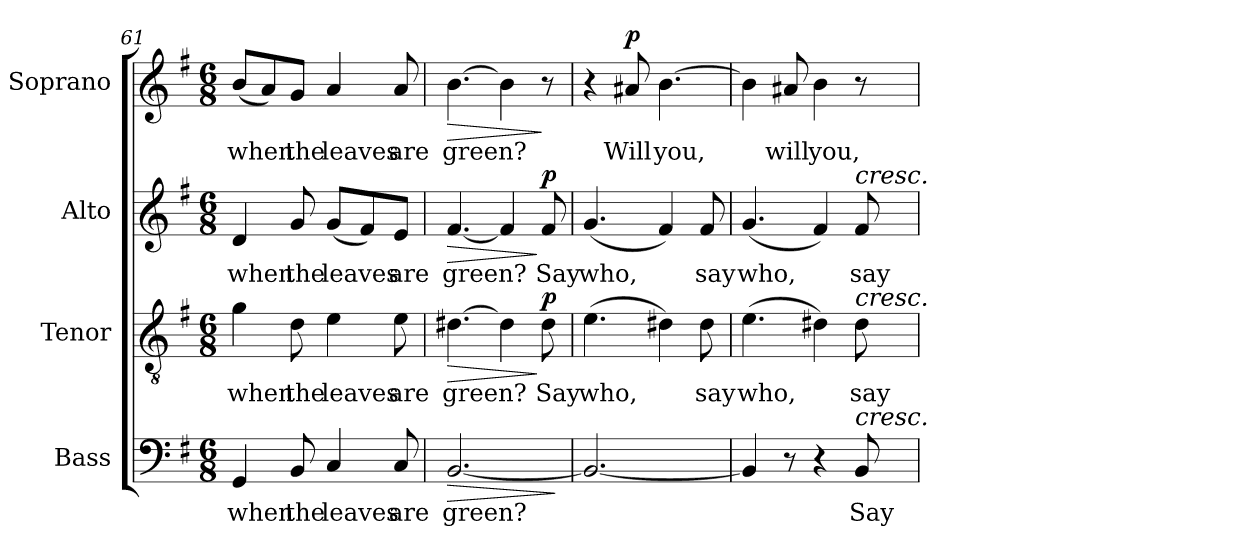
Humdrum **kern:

**kern	**text	**dynam	**kern	**text	**dynam	**kern	**text	**dynam	**kern	**text	**dynam
*part4	*part4	*part4	*part3	*part3	*part3	*part2	*part2	*part2	*part1	*part1	*part1
*staff4	*staff4	*staff4	*staff3	*staff3	*staff3	*staff2	*staff2	*staff2	*staff1	*staff1	*staff1
*I"Bass	*	*	*I"Tenor	*	*	*I"Alto	*	*	*I"Soprano	*	*
*I'B.	*	*	*I'T.	*	*	*I'A.	*	*	*I'S.	*	*
!!LO:PB:g=z
*clefF4	*	*	*clefGv2	*	*	*clefG2	*	*	*clefG2	*	*
*	*	*	*ITrd7c12	*	*	*	*	*	*	*	*
*k[f#]	*	*	*k[f#]	*	*	*k[f#]	*	*	*k[f#]	*	*
*G:	*	*	*G:	*	*	*G:	*	*	*G:	*	*
*M6/8	*	*	*M6/8	*	*	*M6/8	*	*	*M6/8	*	*
=61	=61	=61	=61	=61	=61	=61	=61	=61	=61	=61	=61
!	!LO:LY:b:color=#000000	!	!	!	!	!	!	!	!	!	!
!	!	!	!	!LO:LY:b:color=#000000	!	!	!	!	!	!	!
!	!	!	!	!	!	!	!LO:LY:b:color=#000000	!	!	!	!
!	!	!	!	!	!	!	!	!	!	!LO:LY:b:color=#000000	!
4GGi/	when	.	4Gi\	when	.	4di/	when	.	(8bi/L	when	.
.	.	.	.	.	.	.	.	.	8ai/)	.	.
!	!LO:LY:b:color=#000000	!	!	!	!	!	!	!	!	!	!
!	!	!	!	!LO:LY:b:color=#000000	!	!	!	!	!	!	!
!	!	!	!	!	!	!	!LO:LY:b:color=#000000	!	!	!	!
!	!	!	!	!	!	!	!	!	!	!LO:LY:b:color=#000000	!
8BBi/	the	.	8Di\	the	.	8gi/	the	.	8gi/J	the	.
!	!LO:LY:b:color=#000000	!	!	!	!	!	!	!	!	!	!
!	!	!	!	!LO:LY:b:color=#000000	!	!	!	!	!	!	!
!	!	!	!	!	!	!	!LO:LY:b:color=#000000	!	!	!	!
!	!	!	!	!	!	!	!	!	!	!LO:LY:b:color=#000000	!
4Ci/	leaves	.	4Ei\	leaves	.	(8gi/L	leaves	.	4ai/	leaves	.
.	.	.	.	.	.	8f#i/)	.	.	.	.	.
!	!LO:LY:b:color=#000000	!	!	!	!	!	!	!	!	!	!
!	!	!	!	!LO:LY:b:color=#000000	!	!	!	!	!	!	!
!	!	!	!	!	!	!	!LO:LY:b:color=#000000	!	!	!	!
!	!	!	!	!	!	!	!	!	!	!LO:LY:b:color=#000000	!
8Ci/	are	.	8Ei\	are	.	8ei/J	are	.	8ai/	are	.
=62	=62	=62	=62	=62	=62	=62	=62	=62	=62	=62	=62
!	!LO:LY:b:color=#000000	!LO:HP:b	!	!	!	!	!	!	!	!	!
!	!	!	!	!LO:LY:b:color=#000000	!LO:HP:b	!	!	!	!	!	!
!	!	!	!	!	!	!	!LO:LY:b:color=#000000	!LO:HP:b	!	!	!
!	!	!	!	!	!	!	!	!	!	!LO:LY:b:color=#000000	!LO:HP:b
[2.BBi/	green?	>	[4.D#Xi\	green?	>	[4.f#i/	green?	>	[4.bi\	green?	>
.	.	.	4D#i\]	.	.	4f#i/]	.	.	4bi\]	.	.
!	!	!	!	!LO:LY:b:color=#000000	!	!	!	!	!	!	!
!	!	!	!	!	!	!	!LO:LY:b:color=#000000	!	!	!	!
.	.	.	8D#i\	Say	] p	8f#i/	Say	] p	8r	.	]
.	.	]	.	.	.	.	.	.	.	.	.
=63	=63	=63	=63	=63	=63	=63	=63	=63	=63	=63	=63
!	!	!	!	!LO:LY:b:color=#000000	!	!	!	!	!	!	!
!	!	!	!	!	!	!	!LO:LY:b:color=#000000	!	!	!	!
2.BBi/_	.	.	(4.Ei\	who,	.	(4.gi/	who,	.	4r	.	.
!	!	!	!	!	!	!	!	!	!	!LO:LY:b:color=#000000	!
.	.	.	.	.	.	.	.	.	8a#Xi/	Will	p
!	!	!	!	!	!	!	!	!	!	!LO:LY:b:color=#000000	!
.	.	.	4D#Xi\)	.	.	4f#i/)	.	.	[4.bi\	you,	.
!	!	!	!	!LO:LY:b:color=#000000	!	!	!	!	!	!	!
!	!	!	!	!	!	!	!LO:LY:b:color=#000000	!	!	!	!
.	.	.	8D#i\	say	.	8f#i/	say	.	.	.	.
=64	=64	=64	=64	=64	=64	=64	=64	=64	=64	=64	=64
!	!	!	!	!LO:LY:b:color=#000000	!	!	!	!	!	!	!
!	!	!	!	!	!	!	!LO:LY:b:color=#000000	!	!	!	!
4BBi/]	.	.	(4.Ei\	who,	.	(4.gi/	who,	.	4bi\]	.	.
!	!	!	!	!	!	!	!	!	!	!LO:LY:b:color=#000000	!
8r	.	.	.	.	.	.	.	.	8a#Xi/	will	.
!	!	!	!	!	!	!	!	!	!	!LO:LY:b:color=#000000	!
4r	.	.	4D#Xi\)	.	.	4f#i/)	.	.	4bi\	you,	.
!	!LO:LY:b:color=#000000	!	!	!	!	!	!	!	!	!	!
!	!	!	!	!LO:LY:b:color=#000000	!	!	!	!	!	!	!
!	!	!	!	!	!	!LO:TX:a:i:t=cresc.	!	!	!	!	!
!	!	!	!LO:TX:a:i:t=cresc.	!	!	!	!	!	!	!	!
!LO:TX:a:i:t=cresc.	!	!	!	!	!	!	!	!	!	!	!
!	!	!	!	!	!	!	!LO:LY:b:color=#000000	!	!	!	!
8BBi/	Say	.	8D#i\	say	.	8f#i/	say	.	8r	.	.
=	=	=	=	=	=	=	=	=	=	=	=
*-	*-	*-	*-	*-	*-	*-	*-	*-	*-	*-	*-
